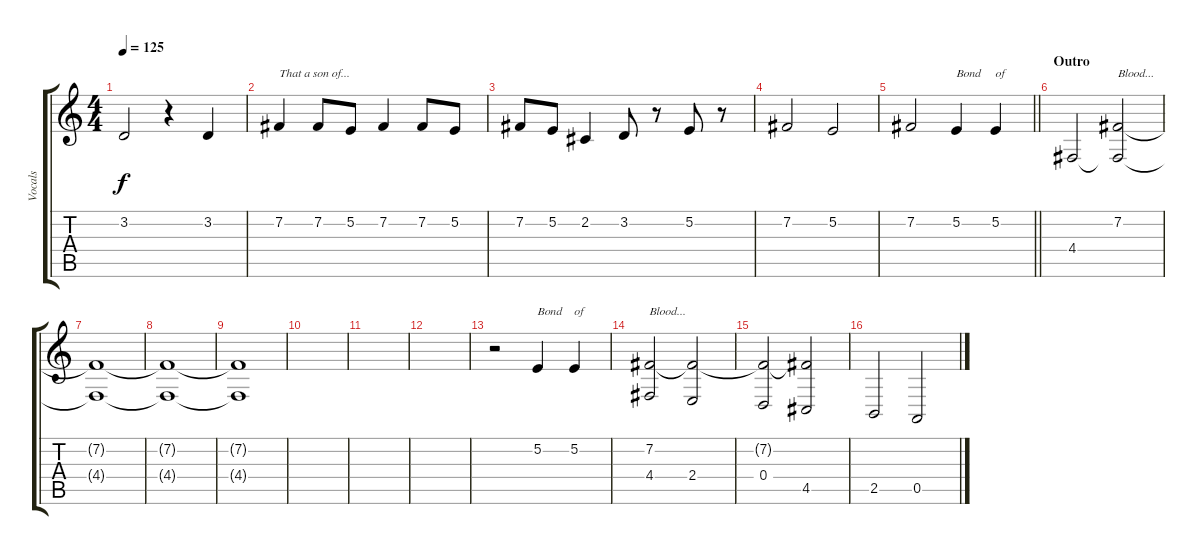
\track ("Vocals" "Vocals") {instrument choiraahs}
\staff {score tabs}
\tuning (E4 B3 G3 D3 A2 D2) {hide}
\ts (4 4)
\tempo 125
\clef g2
\ks c
3.2{t}.2{dy f} r.4 3.2.4 |
7.2.4{txt "That a son of..."} 7.2.8 5.2.8 7.2.4 7.2.8 5.2.8 |
7.2.8 5.2.8 2.2.4 3.2.8 r.8 5.2.8 r.8 |
7.2.2 5.2.2 |
\barLineRight lightlight
7.2.2 5.2.4{txt "Bond"} 5.2.4{txt "of"} |
\section ("" "Outro")
4.4.2 (7.2 4.4{t}).2{txt "Blood..."} |
(7.2{t} 4.4{t}).1 |
(7.2{t} 4.4{t}).1 |
(7.2{t} 4.4{t}).1 |
|
|
|
r.2 5.2.4{txt "Bond"} 5.2.4{txt "of"} |
(7.2 4.4).2{txt "Blood..."} (7.2{t} 2.4).2 |
(7.2{t} 0.4).2 (7.2{t} 4.5).2 |
2.5.2 0.5.2
